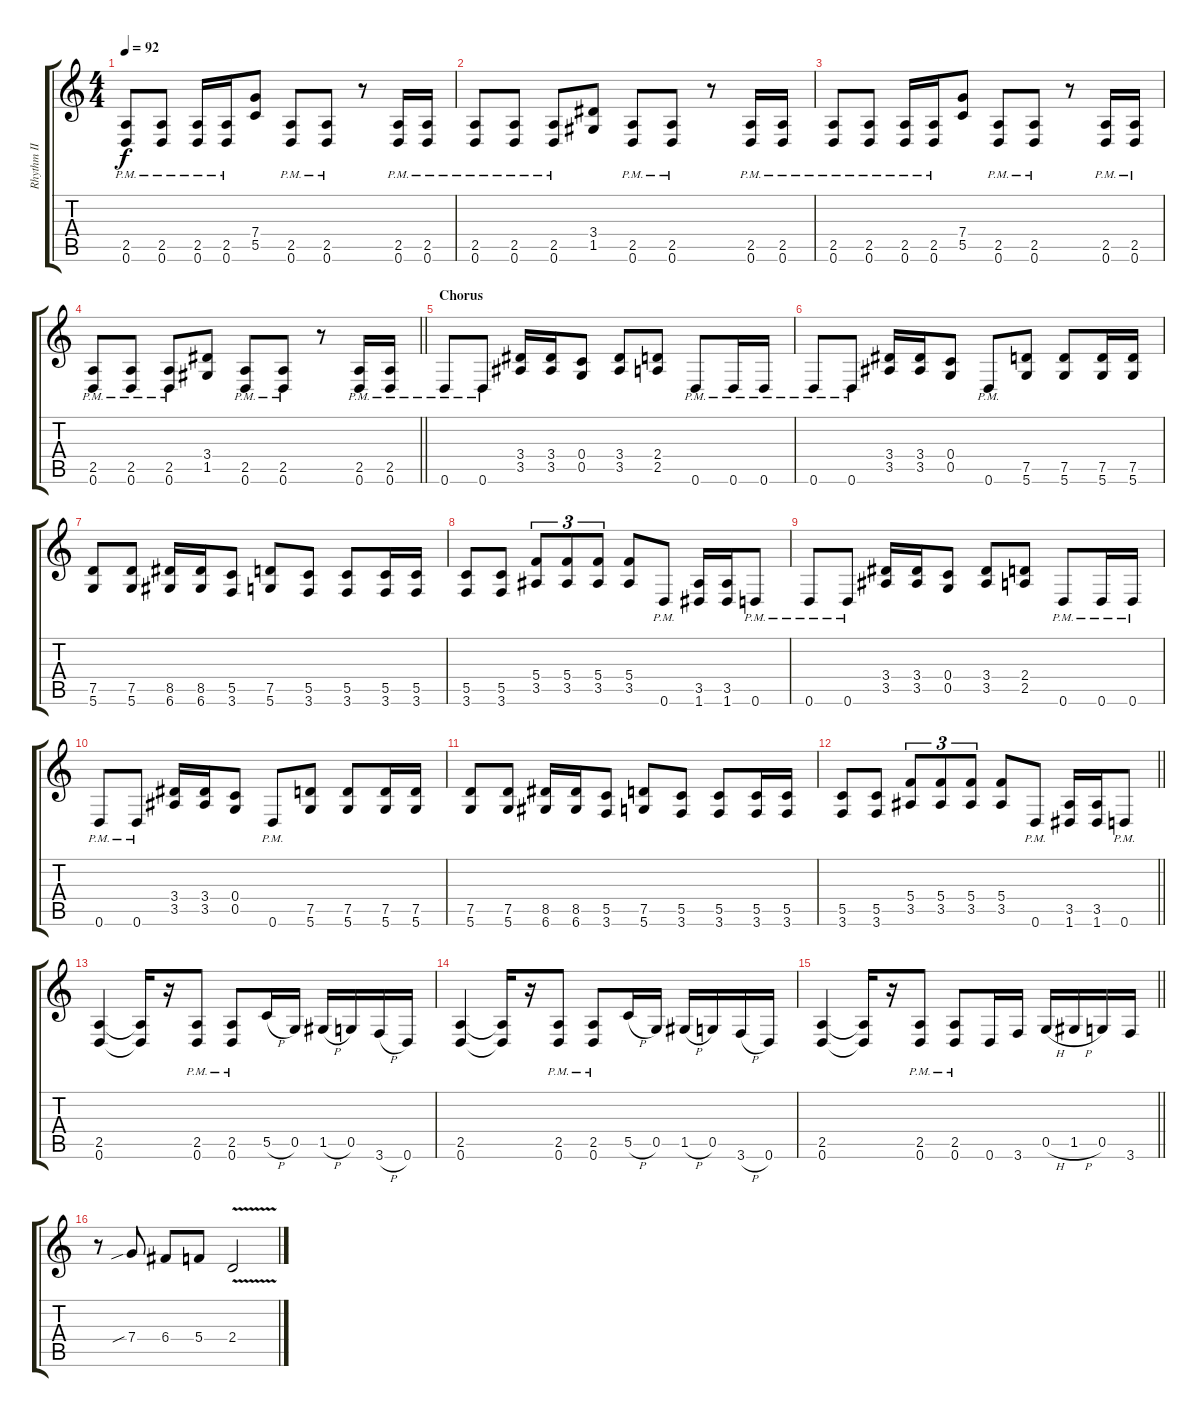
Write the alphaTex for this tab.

\track ("Rhythm II" "Rhythm II") {instrument distortionguitar}
\staff {score tabs}
\tuning (D4 A3 F3 C3 G2 D2) {hide}
\ts (4 4)
\tempo 92
\clef g2
\ks c
(2.5{pm} 0.6{pm}).8{dy f} (2.5{pm} 0.6{pm}).8 (2.5{pm} 0.6{pm}).16 (2.5{pm} 0.6{pm}).16 (7.4 5.5).8 (2.5{pm} 0.6{pm}).8 (2.5{pm} 0.6{pm}).8 r.8 (2.5{pm} 0.6{pm}).16 (2.5{pm} 0.6{pm}).16 |
(2.5{pm} 0.6{pm}).8 (2.5{pm} 0.6{pm}).8 (2.5{pm} 0.6{pm}).8 (3.4 1.5).8 (2.5{pm} 0.6{pm}).8 (2.5{pm} 0.6{pm}).8 r.8 (2.5{pm} 0.6{pm}).16 (2.5{pm} 0.6{pm}).16 |
(2.5{pm} 0.6{pm}).8 (2.5{pm} 0.6{pm}).8 (2.5{pm} 0.6{pm}).16 (2.5{pm} 0.6{pm}).16 (7.4 5.5).8 (2.5{pm} 0.6{pm}).8 (2.5{pm} 0.6{pm}).8 r.8 (2.5{pm} 0.6{pm}).16 (2.5{pm} 0.6{pm}).16 |
\barLineRight lightlight
(2.5{pm} 0.6{pm}).8 (2.5{pm} 0.6{pm}).8 (2.5{pm} 0.6{pm}).8 (3.4 1.5).8 (2.5{pm} 0.6{pm}).8 (2.5{pm} 0.6{pm}).8 r.8 (2.5{pm} 0.6{pm}).16 (2.5{pm} 0.6{pm}).16 |
\section ("" "Chorus")
0.6{pm}.8 0.6{pm}.8 (3.4 3.5).16 (3.4 3.5).16 (0.4 0.5).8 (3.4 3.5).8 (2.4 2.5).8 0.6{pm}.8 0.6{pm}.16 0.6{pm}.16 |
0.6{pm}.8 0.6{pm}.8 (3.4 3.5).16 (3.4 3.5).16 (0.4 0.5).8 0.6{pm}.8 (7.5 5.6).8 (7.5 5.6).8 (7.5 5.6).16 (7.5 5.6).16 |
(7.5 5.6).8 (7.5 5.6).8 (8.5 6.6).16 (8.5 6.6).16 (5.5 3.6).8 (7.5 5.6).8 (5.5 3.6).8 (5.5 3.6).8 (5.5 3.6).16 (5.5 3.6).16 |
(5.5 3.6).8 (5.5 3.6).8 (5.4 3.5).8{tu (3 2)} (5.4 3.5).8{tu (3 2)} (5.4 3.5).8{tu (3 2)} (5.4 3.5).8 0.6{pm}.8 (3.5 1.6).16 (3.5 1.6).16 0.6{pm}.8 |
0.6{pm}.8 0.6{pm}.8 (3.4 3.5).16 (3.4 3.5).16 (0.4 0.5).8 (3.4 3.5).8 (2.4 2.5).8 0.6{pm}.8 0.6{pm}.16 0.6{pm}.16 |
0.6{pm}.8 0.6{pm}.8 (3.4 3.5).16 (3.4 3.5).16 (0.4 0.5).8 0.6{pm}.8 (7.5 5.6).8 (7.5 5.6).8 (7.5 5.6).16 (7.5 5.6).16 |
(7.5 5.6).8 (7.5 5.6).8 (8.5 6.6).16 (8.5 6.6).16 (5.5 3.6).8 (7.5 5.6).8 (5.5 3.6).8 (5.5 3.6).8 (5.5 3.6).16 (5.5 3.6).16 |
\barLineRight lightlight
(5.5 3.6).8 (5.5 3.6).8 (5.4 3.5).8{tu (3 2)} (5.4 3.5).8{tu (3 2)} (5.4 3.5).8{tu (3 2)} (5.4 3.5).8 0.6{pm}.8 (3.5 1.6).16 (3.5 1.6).16 0.6{pm}.8 |
\section ("" "")
(2.5 0.6).4 (2.5{t} 0.6{t}).16 r.16 (2.5{pm} 0.6{pm}).8 (2.5{pm} 0.6{pm}).8 5.5{h}.16 0.5.16 1.5{h}.16 0.5.16 3.6{h}.16 0.6.16 |
(2.5 0.6).4 (2.5{t} 0.6{t}).16 r.16 (2.5{pm} 0.6{pm}).8 (2.5{pm} 0.6{pm}).8 5.5{h}.16 0.5.16 1.5{h}.16 0.5.16 3.6{h}.16 0.6.16 |
\barLineRight lightlight
(2.5 0.6).4 (2.5{t} 0.6{t}).16 r.16 (2.5{pm} 0.6{pm}).8 (2.5{pm} 0.6{pm}).8 0.6.16 3.6.16 0.5{h}.16 1.5{h}.16 0.5.16 3.6.16 |
\section ("" "")
r.8 7.4{sib}.8 6.4.8 5.4.8 2.4{v}.2
